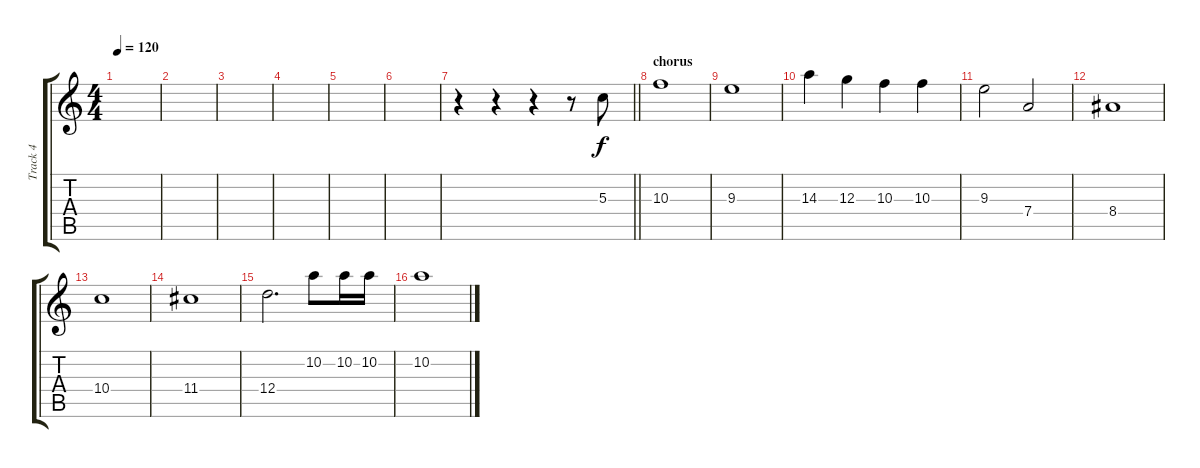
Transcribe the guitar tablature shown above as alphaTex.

\track ("Track 4" "Track 4") {instrument overdrivenguitar}
\staff {score tabs}
\tuning (E4 B3 G3 D3 A2 E2) {hide}
\ts (4 4)
\tempo 120
\clef g2
\ks c
|
|
|
|
|
|
\barLineRight lightlight
r.4 r.4 r.4 r.8 5.3.8 |
\section ("" "chorus")
10.3.1 |
9.3.1 |
14.3.4 12.3.4 10.3.4 10.3.4 |
9.3.2 7.4.2 |
8.4.1 |
10.4.1 |
11.4.1 |
12.4.2{d} 10.2.8 10.2.16 10.2.16 |
10.2.1
